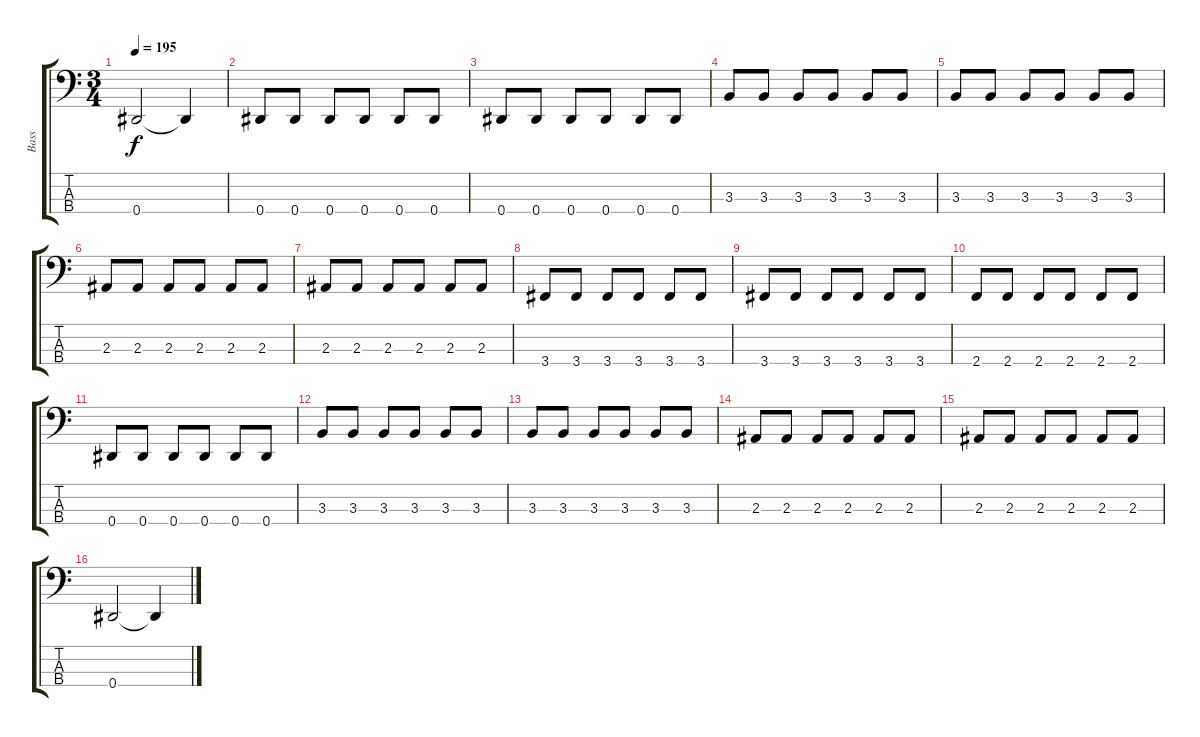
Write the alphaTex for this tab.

\track ("Bass" "Bass") {instrument electricbasspick}
\staff {score tabs}
\tuning (Gb2 Db2 Ab1 Eb1) {hide}
\ts (3 4)
\tempo 195
\clef f4
\ks c
0.4.2{dy f} 0.4{t}.4 |
0.4.8 0.4.8 0.4.8 0.4.8 0.4.8 0.4.8 |
0.4.8 0.4.8 0.4.8 0.4.8 0.4.8 0.4.8 |
3.3.8 3.3.8 3.3.8 3.3.8 3.3.8 3.3.8 |
3.3.8 3.3.8 3.3.8 3.3.8 3.3.8 3.3.8 |
2.3.8 2.3.8 2.3.8 2.3.8 2.3.8 2.3.8 |
2.3.8 2.3.8 2.3.8 2.3.8 2.3.8 2.3.8 |
3.4.8 3.4.8 3.4.8 3.4.8 3.4.8 3.4.8 |
3.4.8 3.4.8 3.4.8 3.4.8 3.4.8 3.4.8 |
2.4.8 2.4.8 2.4.8 2.4.8 2.4.8 2.4.8 |
0.4.8 0.4.8 0.4.8 0.4.8 0.4.8 0.4.8 |
3.3.8 3.3.8 3.3.8 3.3.8 3.3.8 3.3.8 |
3.3.8 3.3.8 3.3.8 3.3.8 3.3.8 3.3.8 |
2.3.8 2.3.8 2.3.8 2.3.8 2.3.8 2.3.8 |
2.3.8 2.3.8 2.3.8 2.3.8 2.3.8 2.3.8 |
0.4.2 0.4{t}.4
